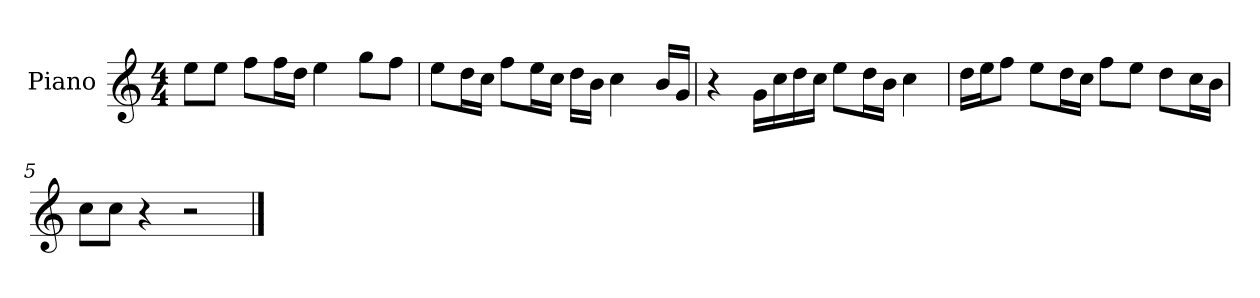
**kern
*part1
*staff1
*I"Piano
*I'P-no
*clefG2
*k[]
*M4/4
*MM90
=1
8ee\L
8ee\J
8ff\L
16ff\L
16dd\JJ
4ee\
8gg\L
8ff\J
=2
8ee\L
16dd\L
16cc\JJ
8ff\L
16ee\L
16cc\JJ
16dd\LL
16b\JJ
4cc\
16b/LL
16g/JJ
=3
4r
16g\LL
16cc\
16dd\
16cc\JJ
8ee\L
16dd\L
16b\JJ
4cc\
=4
16dd\LL
16ee\J
8ff\J
8ee\L
16dd\L
16cc\JJ
8ff\L
8ee\J
8dd\L
16cc\L
16b\JJ
!!LO:LB:g=z
=5
8cc\L
8cc\J
4r
2r
==
*-
